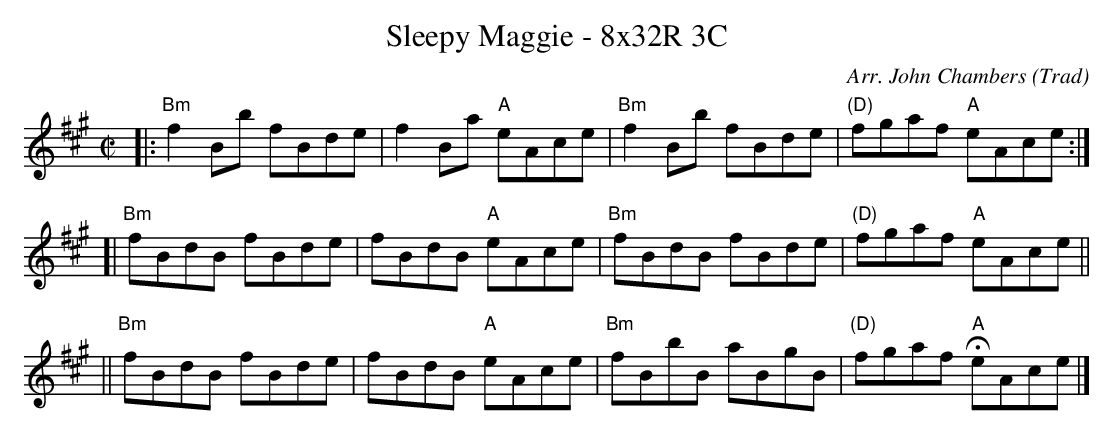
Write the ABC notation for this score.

X:1
T: Sleepy Maggie - 8x32R 3C
O: Trad
C: Arr. John Chambers
M: C|
L: 1/8
K: BDorian
|: "Bm"f2Bb fBde | f2Ba "A"eAce | "Bm"f2Bb fBde | "(D)"fgaf "A"eAce :|
[| "Bm"fBdB fBde | fBdB "A"eAce | "Bm"fBdB fBde | "(D)"fgaf "A"eAce ||
|| "Bm"fBdB fBde | fBdB "A"eAce | "Bm"fBbB aBgB | "(D)"fgaf "A"HeAce |]
